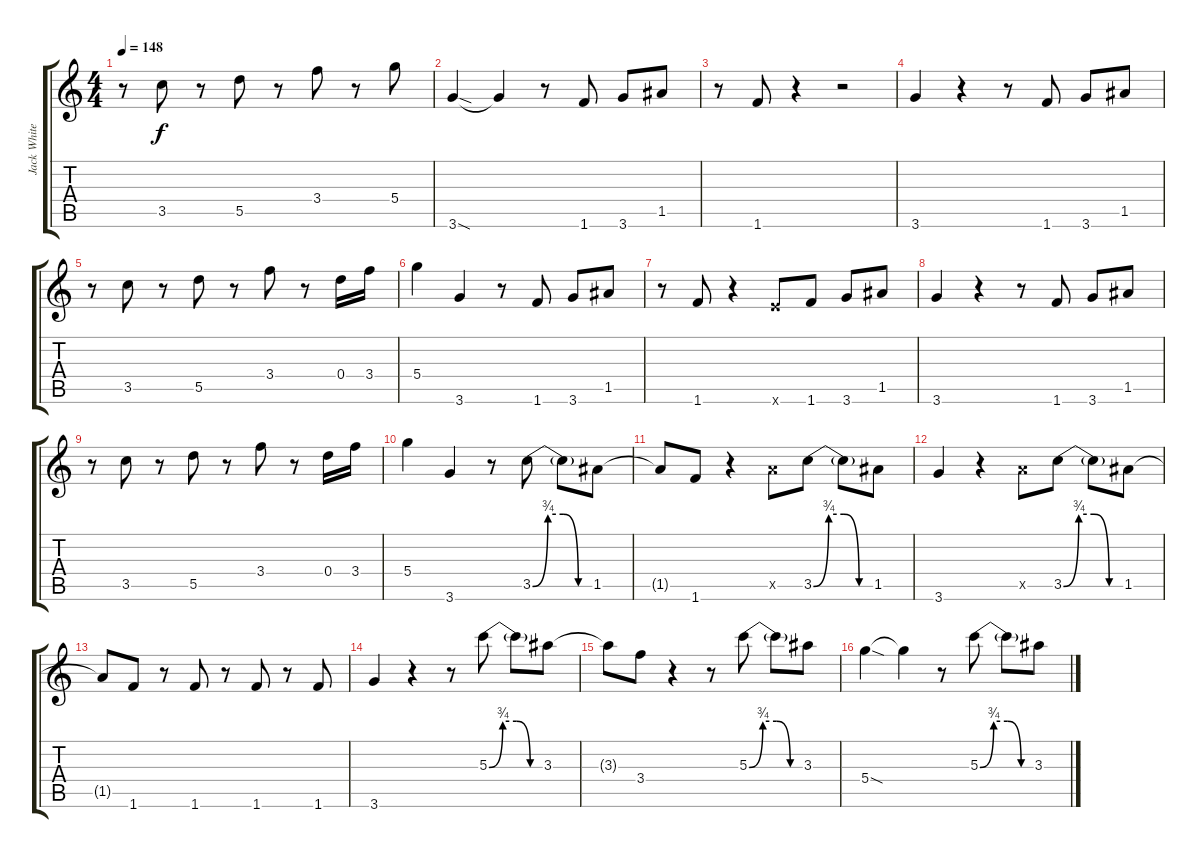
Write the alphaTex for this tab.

\track ("Jack White Octaver High" "Jack White") {instrument distortionguitar}
\staff {score tabs}
\tuning (E5 B4 G4 D4 A3 E3) {hide}
\ts (4 4)
\tempo 148
\clef g2
\ks c
r.8{dy f} 3.5.8 r.8 5.5.8 r.8 3.4.8 r.8 5.4.8 |
3.6{sod}.4 3.6{t}.4 r.8 1.6.8 3.6.8 1.5.8 |
r.8 1.6.8 r.4 r.2 |
3.6.4 r.4 r.8 1.6.8 3.6.8 1.5.8 |
r.8 3.5.8 r.8 5.5.8 r.8 3.4.8 r.8 0.4.16 3.4.16 |
5.4.4 3.6.4 r.8 1.6.8 3.6.8 1.5.8 |
r.8 1.6.8 r.4 0.6{x}.8 1.6.8 3.6.8 1.5.8 |
3.6.4 r.4 r.8 1.6.8 3.6.8 1.5.8 |
r.8 3.5.8 r.8 5.5.8 r.8 3.4.8 r.8 0.4.16 3.4.16 |
5.4.4 3.6.4 r.8 3.5{be (custom 0 0 15 3 30 3 45 0 60 0)}.8 3.5{t}.8 1.5.8 |
1.5{t}.8 1.6.8 r.4 0.5{x}.8 3.5{be (custom 0 0 15 3 30 3 45 0 60 0)}.8 3.5{t}.8 1.5.8 |
3.6.4 r.4 0.5{x}.8 3.5{be (custom 0 0 15 3 30 3 45 0 60 0)}.8 3.5{t}.8 1.5.8 |
1.5{t}.8 1.6.8 r.8 1.6.8 r.8 1.6.8 r.8 1.6.8 |
3.6.4 r.4 r.8 5.3{be (custom 0 0 15 3 30 3 45 0 60 0)}.8 5.3{t}.8 3.3.8 |
3.3{t}.8 3.4.8 r.4 r.8 5.3{be (custom 0 0 15 3 30 3 45 0 60 0)}.8 5.3{t}.8 3.3.8 |
5.4{sod}.4 5.4{t}.4 r.8 5.3{be (custom 0 0 15 3 30 3 45 0 60 0)}.8 5.3{t}.8 3.3.8
